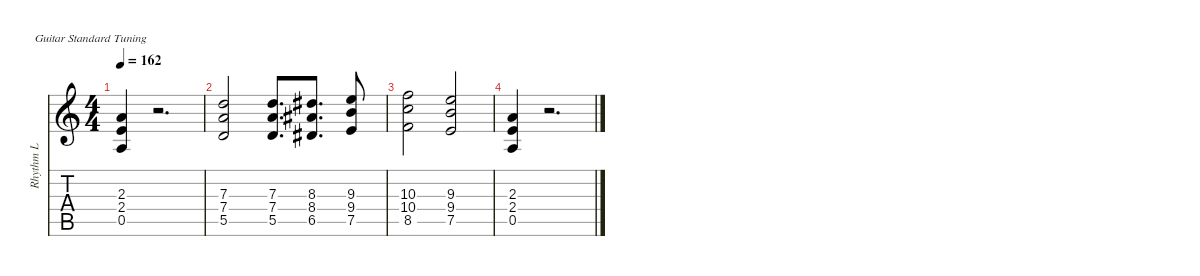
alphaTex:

\defaultSystemsLayout 4
\hideDynamics
\bracketExtendMode nobrackets
\track ("Rhythm Left - Dave Mustaine" "Rhythm L") {instrument distortionguitar}
\staff {score tabs}
\tuning (E4 B3 G3 D3 A2 E2)
\ts (4 4)
\tempo 162
\clef g2
\ks c
(2.3 2.4 0.5).4{dy mf} r.2{d} |
(7.3 7.4 5.5).2 (7.3 7.4 5.5).8{d} (8.3{acc #} 8.4{acc #} 6.5{acc #}).8{d} (9.3 9.4 7.5).8 |
(10.3 10.4 8.5).2 (9.3 9.4 7.5).2 |
(2.3 2.4 0.5).4 r.2{d}
